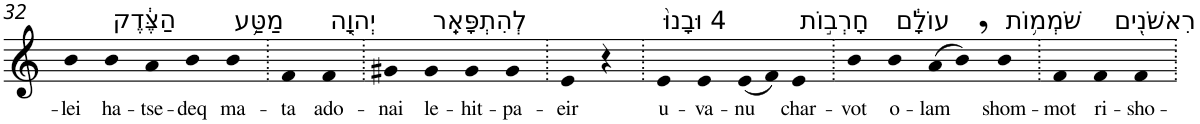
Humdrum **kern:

**kern	**text
*part1	*part1
*staff1	*staff1
*I"Piano	*
*I'Pno	*
!!LO:PB:g=z
*clefG2	*
*k[]	*
=32	=32
!	!LO:LY:b
4b	-lei
!LO:TX:a:t=הַצֶּ֔דֶק	!
!	!LO:LY:b
4b	ha-
!	!LO:LY:b
4a	-tse-
!	!LO:LY:b
4b	-deq
!LO:TX:a:t=מַטַּ֥ע	!
!	!LO:LY:b
4b	ma-
=33.	=33.
!	!LO:LY:b
4f	-ta
!LO:TX:a:t=יְהוָ֖ה	!
!	!LO:LY:b
4f	ado-
=34.	=34.
!	!LO:LY:b
4g#X	-nai
!LO:TX:a:t=לְהִתְפָּאֵֽר	!
!	!LO:LY:b
4g#	le-
!	!LO:LY:b
4g#	-hit-
!	!LO:LY:b
4g#	-pa-
=35.	=35.
!	!LO:LY:b
4e	-eir
4r	.
=36.	=36.
!LO:TX:a:t=4 וּבָנוּ֙	!
!	!LO:LY:b
4e	u-
!	!LO:LY:b
4e	-va-
!	!LO:LY:b
(8e	-nu
8f)	.
!LO:TX:a:t=חָרְב֣וֹת	!
!	!LO:LY:b
4e	char-
=37.	=37.
!	!LO:LY:b
4b	-vot
!LO:TX:a:t=עוֹלָ֔ם	!
!	!LO:LY:b
4b	o-
!	!LO:LY:b
(8a	-lam
8b,)	.
!LO:TX:a:t=שֹׁמְמ֥וֹת	!
!	!LO:LY:b
4b	shom-
=38.	=38.
!	!LO:LY:b
4f	-mot
!LO:TX:a:t=רִאשֹׁנִ֖ים	!
!	!LO:LY:b
4f	ri-
!	!LO:LY:b
4f	-sho-
=.	=.
*-	*-
